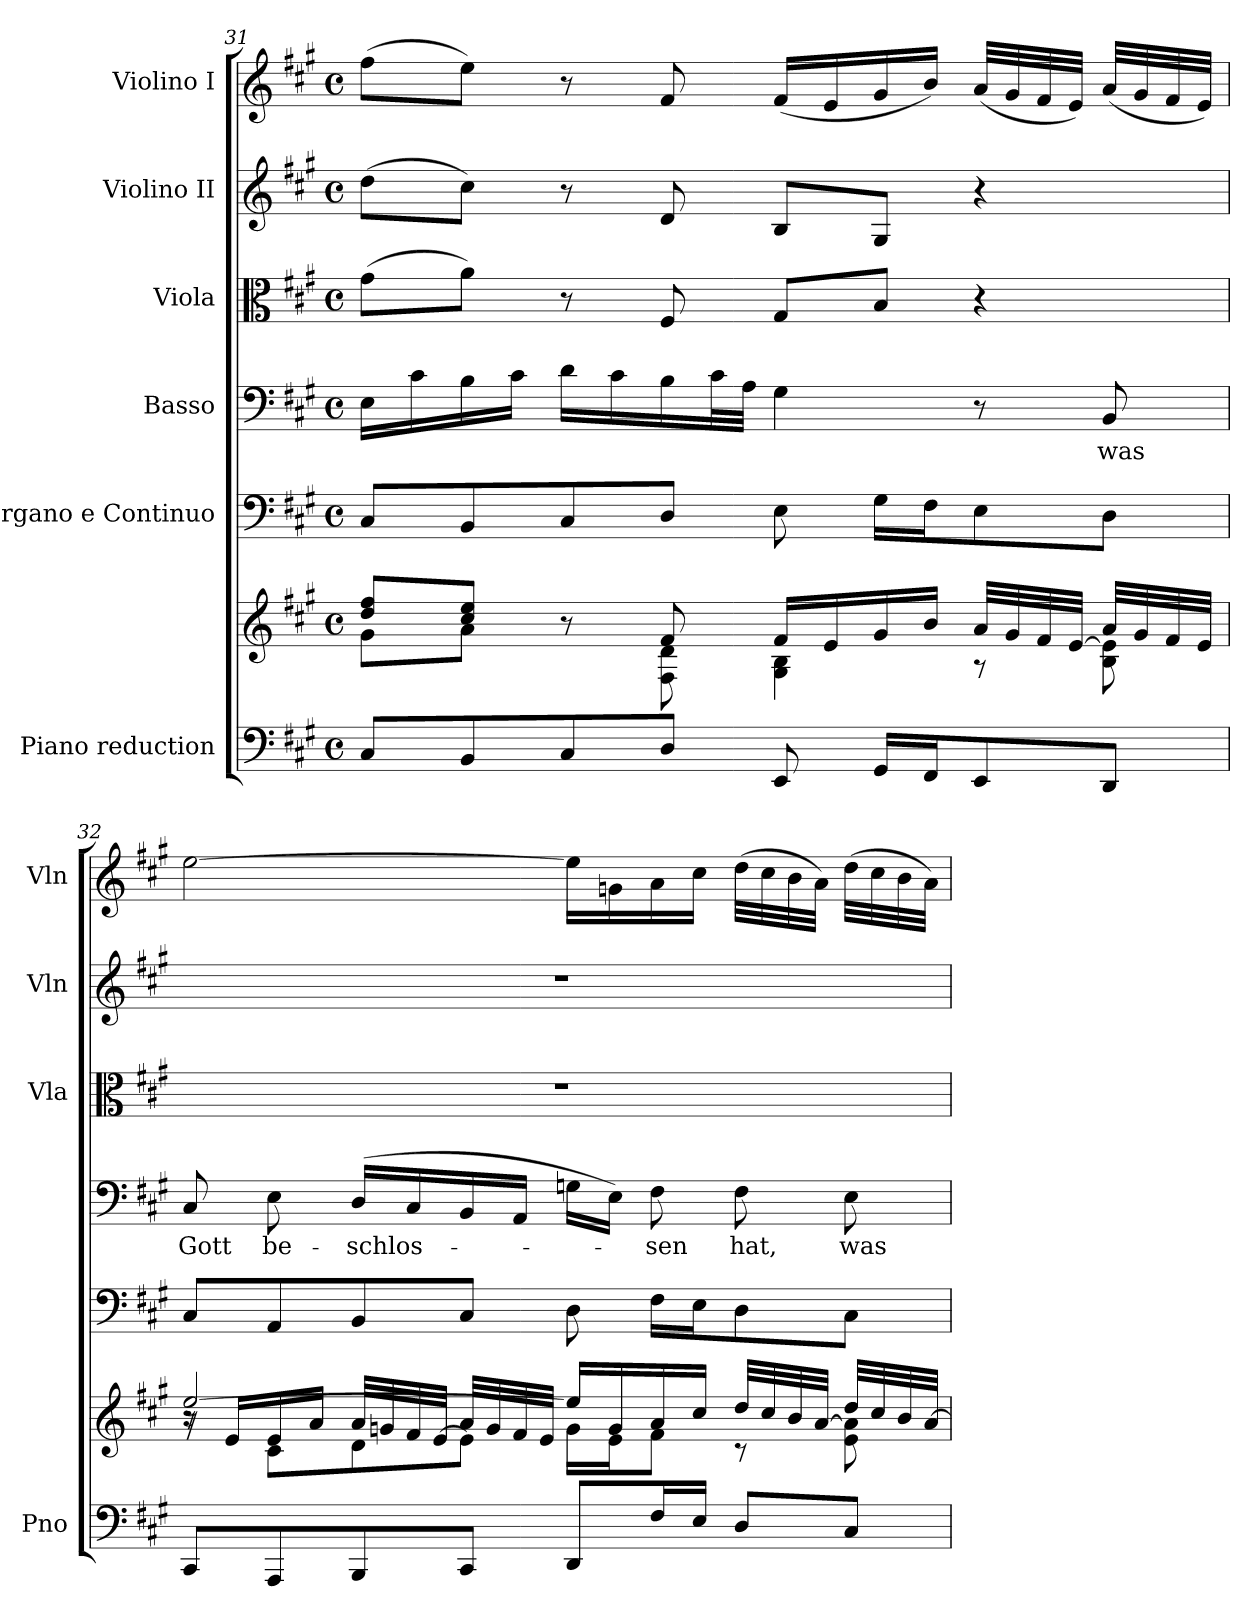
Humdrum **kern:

**kern	**kern	**kern	**kern	**text	**kern	**kern	**kern
*part6	*part6	*part5	*part4	*part4	*part3	*part2	*part1
*staff7	*staff6	*staff5	*staff4	*staff4	*staff3	*staff2	*staff1
*I"Piano reduction	*	*I"Organo e Continuo	*I"Basso	*	*I"Viola	*I"Violino II	*I"Violino I
*I'Pno	*	*	*	*	*I'Vla	*I'Vln	*I'Vln
*clefF4	*clefG2	*clefF4	*clefF4	*	*clefC3	*clefG2	*clefG2
*k[f#c#g#]	*k[f#c#g#]	*k[f#c#g#]	*k[f#c#g#]	*	*k[f#c#g#]	*k[f#c#g#]	*k[f#c#g#]
*M4/4	*M4/4	*M4/4	*M4/4	*	*M4/4	*M4/4	*M4/4
*met(c)	*met(c)	*met(c)	*met(c)	*	*met(c)	*met(c)	*met(c)
=31	=31	=31	=31	=31	=31	=31	=31
*	*^	*	*	*	*	*	*
8C#/L	8dd/ 8ff#/L	8g#\L	8C#/L	16E\LL	.	(8g#\L	(8dd\L	(8ff#\L
.	.	.	.	16c#\	.	.	.	.
8BB/	8cc#/ 8ee/J	8a\J	8BB/	16B\	.	8a\J)	8cc#\J)	8ee\J)
.	.	.	.	16c#\JJ	.	.	.	.
8C#/	8r	8ryy	8C#/	16d\LL	.	8r	8r	8r
.	.	.	.	16c#\	.	.	.	.
8D/J	8f#/	8F#\ 8d\	8D/J	16B\	.	8F#/	8d/	8f#/
.	.	.	.	32c#\L	.	.	.	.
.	.	.	.	32A\JJJ	.	.	.	.
8EE/	16f#/LL	4G#\ 4B\	8E\	4G#\	.	8G#/L	8B/L	(16f#/LL
.	16e/	.	.	.	.	.	.	16e/
16GG#/LL	16g#/	.	16G#\LL	.	.	8B/J	8G#/J	16g#/
16FF#/J	16b/JJ	.	16F#\J	.	.	.	.	16b/JJ)
8EE/	32a/LLL	8r	8E\	8r	.	4r	4r	(32a/LLL
.	32g#/	.	.	.	.	.	.	32g#/
.	32f#/	.	.	.	.	.	.	32f#/
.	[<32e/JJJ	.	.	.	.	.	.	32e/JJJ)
!	!	!	!	!	!LO:LY:b	!	!	!
8DD/J	32a/LLL	8B\ 8e\]	8D\J	8BB/	was	.	.	(32a/LLL
.	32g#/	.	.	.	.	.	.	32g#/
.	32f#/	.	.	.	.	.	.	32f#/
.	32e/JJJ	.	.	.	.	.	.	32e/JJJ)
=32	=32	=32	=32	=32	=32	=32	=32	=32
*	*	*^	*	*	*	*	*	*
!	!	!	!	!	!	!LO:LY:b	!	!	!
8CC#/L	[2ee/	8r	16r	8C#/L	8C#/	Gott	1r	1r	[2ee\
.	.	.	16e/LL	.	.	.	.	.	.
!	!	!	!	!	!	!LO:LY:b	!	!	!
8AAA/	.	8c#\L	16e/	8AA/	8E\	be-	.	.	.
.	.	.	16a/JJ	.	.	.	.	.	.
!	!	!	!	!	!	!LO:LY:b	!	!	!
8BBB/	.	8d\	32a/LLL	8BB/	(16D/LL	-schlos-	.	.	.
.	.	.	32gn/	.	.	.	.	.	.
.	.	.	32f#/	.	16C#/	.	.	.	.
.	.	.	[<32e/JJJ	.	.	.	.	.	.
8CC#/J	.	8e\J]	32a/LLL	8C#/J	16BB/	.	.	.	.
.	.	.	32g/	.	.	.	.	.	.
.	.	.	32f#/	.	16AA/JJ	.	.	.	.
.	.	.	32e/JJJ	.	.	.	.	.	.
8DD/L	16ee/LL]	16g\LL	2ryy	8D\	16Gn\LL	.	.	.	16ee\LL]
.	16g/	16e\J	.	.	16E\JJ)	.	.	.	16gn\
!	!	!	!	!	!	!LO:LY:b	!	!	!
16F#/L	16a/	8f#\J	.	16F#\LL	8F#\	-sen	.	.	16a\
16E/JJ	16cc#/JJ	.	.	16E\J	.	.	.	.	16cc#\JJ
!	!	!	!	!	!	!LO:LY:b	!	!	!
8D/L	32dd/LLL	8r	.	8D\	8F#\	hat,	.	.	(32dd\LLL
.	32cc#/	.	.	.	.	.	.	.	32cc#\
.	32b/	.	.	.	.	.	.	.	32b\
.	[<32a/JJJ	.	.	.	.	.	.	.	32a\JJJ)
!	!	!	!	!	!	!LO:LY:b	!	!	!
8C#/J	32dd/LLL	8e\ 8a\]	.	8C#\J	8E\	was	.	.	(32dd\LLL
.	32cc#/	.	.	.	.	.	.	.	32cc#\
.	32b/	.	.	.	.	.	.	.	32b\
.	[32a/JJJ	.	.	.	.	.	.	.	32a\JJJ)
*	*v	*v	*v	*	*	*	*	*	*
=	=	=	=	=	=	=	=
*-	*-	*-	*-	*-	*-	*-	*-
